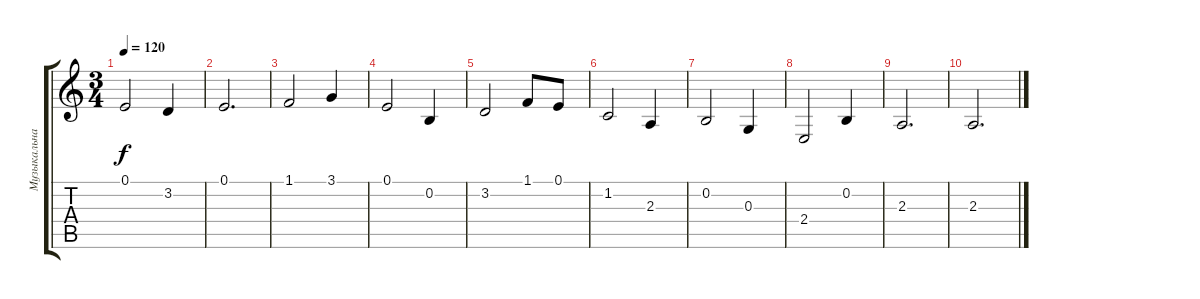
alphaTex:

\track ("Музыкальная шкатулка" "Музыкальна") {instrument musicbox}
\staff {score tabs}
\tuning (E4 B3 G3 D3 A2 E2) {hide}
\ts (3 4)
\tempo 120
\clef g2
\ks aminor
0.1.2{dy f} 3.2.4 |
0.1.2{d} |
1.1.2 3.1.4 |
0.1.2 0.2.4 |
3.2.2 1.1.8 0.1.8 |
1.2.2 2.3.4 |
0.2.2 0.3.4 |
2.4.2 0.2.4 |
2.3.2{d} |
2.3.2{d}
